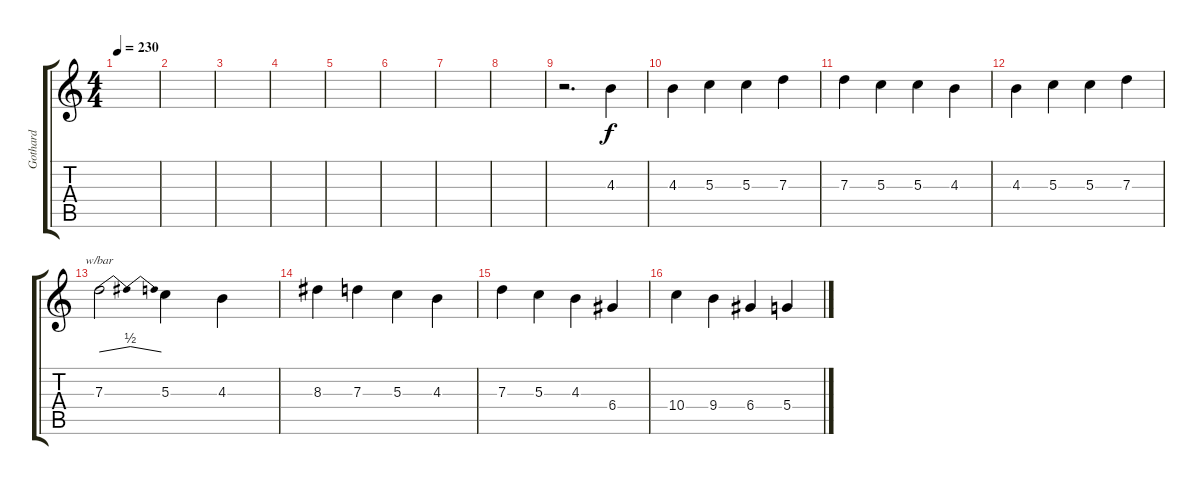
\track ("Gothard" "Gothard") {instrument overdrivenguitar}
\staff {score tabs}
\tuning (E4 B3 G3 D3 A2 D2) {hide}
\ts (4 4)
\tempo 230
\clef g2
\ks c
|
|
|
|
|
|
|
|
r.2{d volume 16 instrument distortionguitar} 4.3.4 |
4.3.4 5.3.4 5.3.4 7.3.4 |
7.3.4 5.3.4 5.3.4 4.3.4 |
4.3.4 5.3.4 5.3.4 7.3.4 |
7.3.2{tbe (dip default 0 0 30 2 60 0)} 5.3.4 4.3.4 |
8.3.4 7.3.4 5.3.4 4.3.4 |
7.3.4 5.3.4 4.3.4 6.4.4 |
10.4.4 9.4.4 6.4.4 5.4.4
